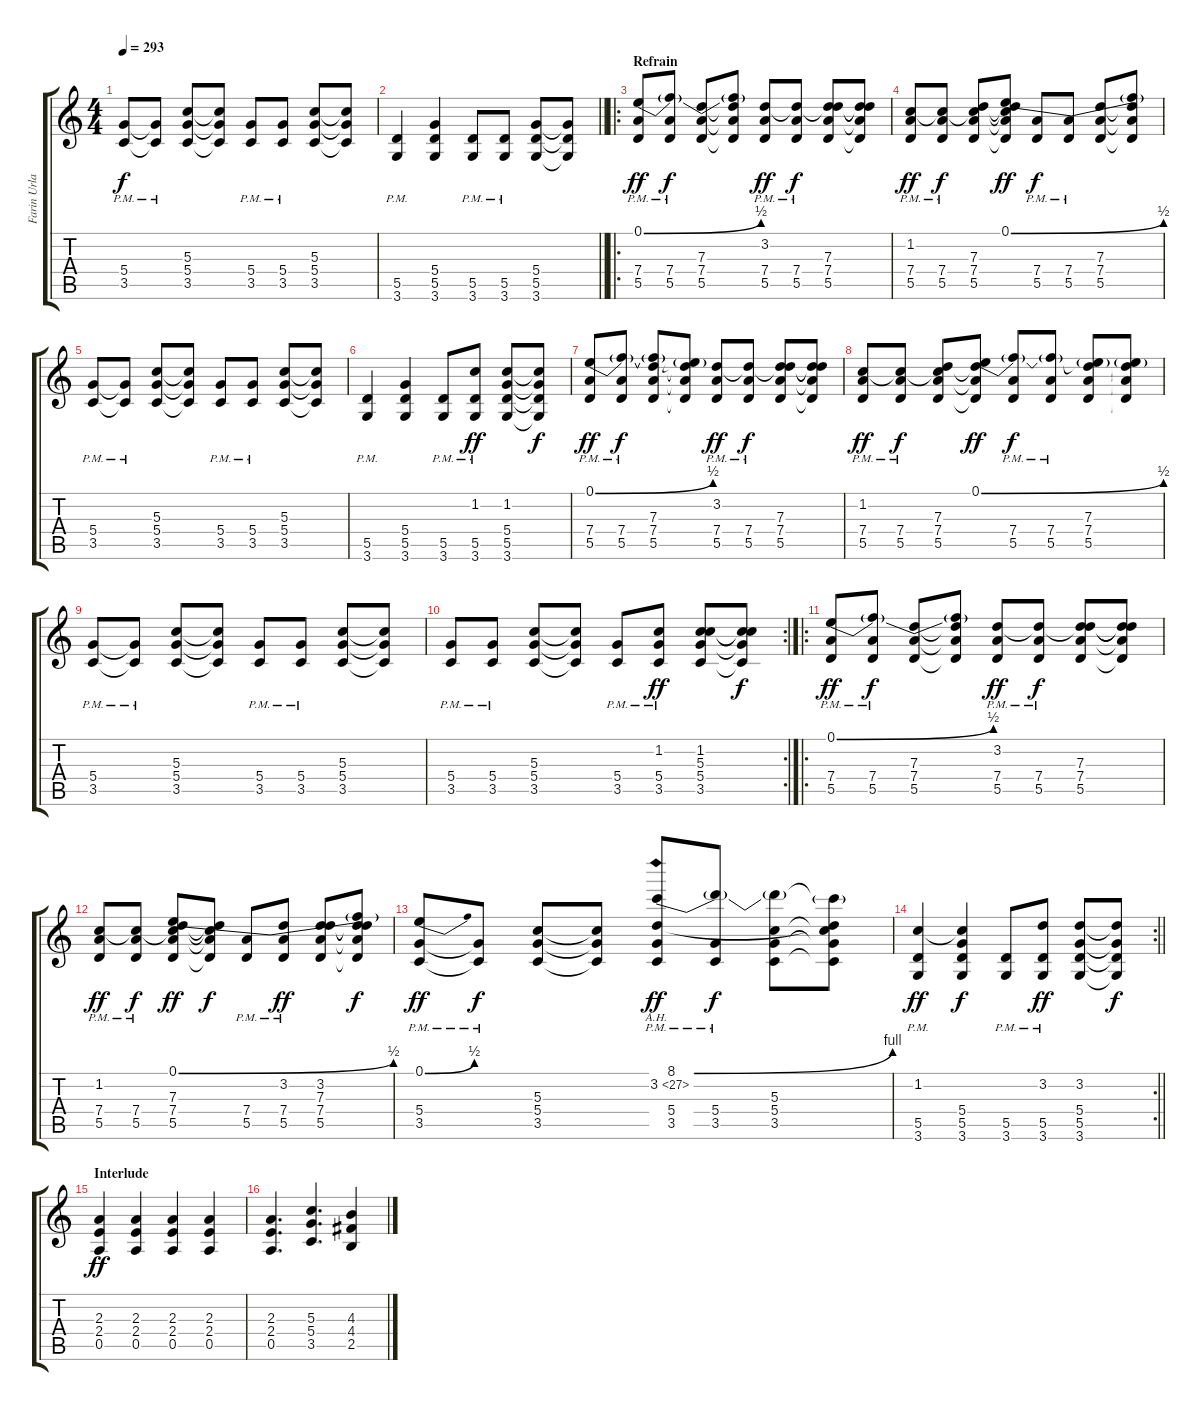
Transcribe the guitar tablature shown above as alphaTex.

\track ("Farin Urlaub" "Farin Urla") {instrument distortionguitar}
\staff {score tabs}
\tuning (E4 B3 G3 D3 A2 E2) {hide}
\ts (4 4)
\tempo 293
\clef g2
\ks c
(5.4{pm} 3.5{pm}).8{dy f} (5.4{pm t} 3.5{pm t}).8 (5.3 5.4 3.5).8 (5.3{t} 5.4{t} 3.5{t}).8 (5.4 3.5{pm}).8 (5.4 3.5{pm}).8 (5.3 5.4 3.5).8 (5.3{t} 5.4{t} 3.5{t}).8 |
\barLineRight lightlight
(5.5{pm} 3.6{pm}).4 (5.4 5.5 3.6).4 (5.5{pm} 3.6{pm}).8 (5.5{pm} 3.6{pm}).8 (5.4 5.5 3.6).8 (5.4{t} 5.5{t} 3.6{t}).8 |
\ro
\section ("" "Refrain")
(0.1{be (bend 0 0 60 2)} 7.4{pm} 5.5{pm}).8{dy ff} (0.1{t} 7.4{pm} 5.5{pm}).8{dy f} (7.3 7.4 5.5).8 (0.1{t} 7.3{t} 7.4{t} 5.5{t}).8 (3.2 7.4 5.5{pm}).8{dy ff} (3.2{t} 7.4 5.5{pm}).8{dy f} (3.2{t} 7.3 7.4 5.5).8 (3.2{t} 7.3{t} 7.4{t} 5.5{t}).8 |
(1.2 7.4{pm} 5.5{pm}).8{dy ff} (1.2{t} 7.4{pm} 5.5{pm}).8{dy f} (1.2{t} 7.3 7.4 5.5).8 (0.1{be (bend 0 0 60 2)} 1.2{t} 7.3{t} 7.4{t} 5.5{t}).8{dy ff} (7.4 5.5{pm}).8{dy f} (7.4 5.5{pm}).8 (7.3 7.4 5.5).8 (0.1{t} 7.3{t} 7.4{t} 5.5{t}).8 |
(5.4{pm} 3.5{pm}).8 (5.4{pm t} 3.5{pm t}).8 (5.3 5.4 3.5).8 (5.3{t} 5.4{t} 3.5{t}).8 (5.4 3.5{pm}).8 (5.4 3.5{pm}).8 (5.3 5.4 3.5).8 (5.3{t} 5.4{t} 3.5{t}).8 |
(5.5{pm} 3.6{pm}).4 (5.4 5.5 3.6).4 (5.5{pm} 3.6{pm}).8 (1.2 5.5{pm} 3.6{pm}).8{dy ff} (1.2 5.4 5.5 3.6).8 (1.2{t} 5.4{t} 5.5{t} 3.6{t}).8{dy f} |
(0.1{be (bend 0 0 60 2)} 7.4{pm} 5.5{pm}).8{dy ff} (0.1{t} 7.4{pm} 5.5{pm}).8{dy f} (0.1{t} 7.3 7.4 5.5).8 (0.1{t} 7.3{t} 7.4{t} 5.5{t}).8 (3.2 7.4 5.5{pm}).8{dy ff} (3.2{t} 7.4 5.5{pm}).8{dy f} (3.2{t} 7.3 7.4 5.5).8 (3.2{t} 7.3{t} 7.4{t} 5.5{t}).8 |
(1.2 7.4{pm} 5.5{pm}).8{dy ff} (1.2{t} 7.4{pm} 5.5{pm}).8{dy f} (1.2{t} 7.3 7.4 5.5).8 (0.1{be (bend 0 0 60 2)} 7.3{t} 7.4{t} 5.5{t}).8{dy ff} (0.1{t} 7.4 5.5{pm}).8{dy f} (0.1{t} 7.4 5.5{pm}).8 (0.1{t} 7.3 7.4 5.5).8 (0.1{t} 7.3{t} 7.4{t} 5.5{t}).8 |
(5.4{pm} 3.5{pm}).8 (5.4{pm t} 3.5{pm t}).8 (5.3 5.4 3.5).8 (5.3{t} 5.4{t} 3.5{t}).8 (5.4 3.5{pm}).8 (5.4 3.5{pm}).8 (5.3 5.4 3.5).8 (5.3{t} 5.4{t} 3.5{t}).8 |
\rc 2
(5.4{pm} 3.5{pm}).8 (5.4{pm} 3.5{pm}).8 (5.3 5.4 3.5).8 (5.3{t} 5.4{t} 3.5{t}).8 (5.4 3.5{pm}).8 (1.2 5.4 3.5{pm}).8{dy ff} (1.2 5.3 5.4 3.5).8 (1.2{t} 5.3{t} 5.4{t} 3.5{t}).8{dy f} |
\ro
(0.1{be (bend 0 0 60 2)} 7.4{pm} 5.5{pm}).8{dy ff} (0.1{t} 7.4{pm} 5.5{pm}).8{dy f} (7.3 7.4 5.5).8 (0.1{t} 7.3{t} 7.4{t} 5.5{t}).8 (3.2 7.4 5.5{pm}).8{dy ff} (3.2{t} 7.4 5.5{pm}).8{dy f} (3.2{t} 7.3 7.4 5.5).8 (3.2{t} 7.3{t} 7.4{t} 5.5{t}).8 |
(1.2 7.4{pm} 5.5{pm}).8{dy ff} (1.2{t} 7.4{pm} 5.5{pm}).8{dy f} (0.1{be (bend 0 0 60 2)} 1.2{t} 7.3 7.4 5.5).8{dy ff} (1.2{t} 7.3{t} 7.4{t} 5.5{t}).8{dy f} (7.4 5.5{pm}).8 (3.2 7.4 5.5{pm}).8{dy ff} (3.2 7.3 7.4 5.5).8 (0.1{t} 3.2{t} 7.3{t} 7.4{t} 5.5{t}).8{dy f} |
(0.1{be (bend 0 0 60 2)} 5.4{pm} 3.5{pm}).8{dy ff} (5.4{pm t} 3.5{pm t}).8{dy f} (5.3 5.4 3.5).8 (5.3{t} 5.4{t} 3.5{t}).8 (8.1{be (bend 0 0 60 4)} 3.2{ah 24} 5.4 3.5{pm}).8{dy ff} (8.1{t} 5.4 3.5{pm}).8{dy f} (8.1{t} 5.3 5.4 3.5).8 (8.1{t} 3.2{t} 5.3{t} 5.4{t} 3.5{t}).8 |
\rc 2
\barLineRight lightlight
(1.2 5.5{pm} 3.6{pm}).4{dy ff} (1.2{t} 5.4 5.5 3.6).4{dy f} (5.5{pm} 3.6{pm}).8 (3.2 5.5{pm} 3.6{pm}).8{dy ff} (3.2 5.4 5.5 3.6).8 (3.2{t} 5.4{t} 5.5{t} 3.6{t}).8{dy f} |
\section ("" "Interlude")
(2.3 2.4 0.5).4{dy ff} (2.3 2.4 0.5).4 (2.3 2.4 0.5).4 (2.3 2.4 0.5).4 |
(2.3 2.4 0.5).4{d} (5.3 5.4 3.5).4{d} (4.3 4.4 2.5).4
